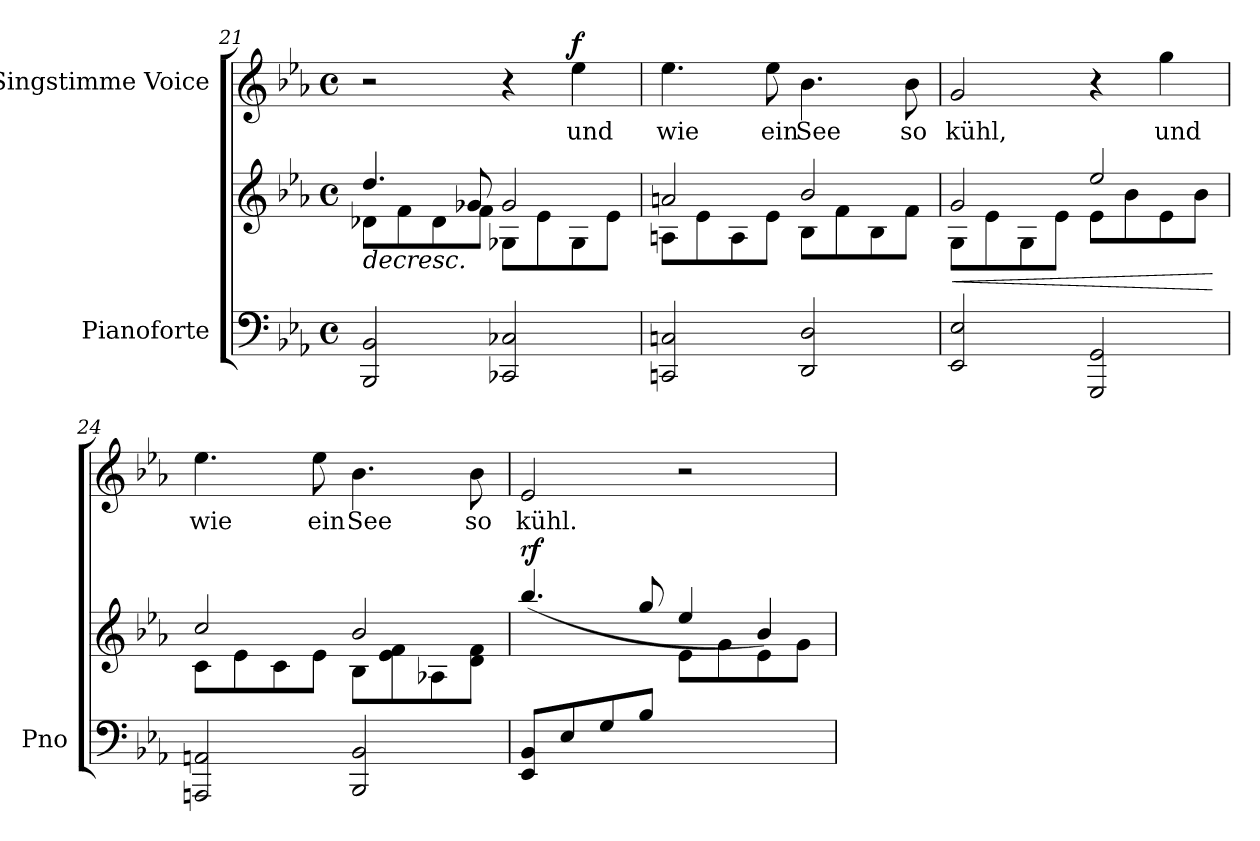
**kern	**kern	**dynam	**kern	**text	**dynam
*part2	*part2	*part2	*part1	*part1	*part1
*staff3	*staff2	*staff2/3	*staff1	*staff1	*staff1
*I"Pianoforte	*	*	*I"Singstimme Voice	*	*
*I'Pno	*	*	*	*	*
!!LO:LB:g=z
*clefF4	*clefG2	*	*clefG2	*	*
*k[b-e-a-]	*k[b-e-a-]	*	*k[b-e-a-]	*	*
*M4/4	*M4/4	*	*M4/4	*	*
*met(c)	*met(c)	*	*met(c)	*	*
=21	=21	=21	=21	=21	=21
!	!	!LO:HP:b	!	!	!
*	*^	*	*	*	*
2BBB-/ 2BB-/	4.dd/	8d-X\L	>	2r	.	.
.	.	8f\	.	.	.	.
.	.	8d-\	.	.	.	.
.	8g-X/	8f\J	.	.	.	.
2CC-X/ 2C-X/	2g-/	8G-X\L	.	4r	.	.
.	.	8e-\	.	.	.	.
!	!	!	!	!	!LO:LY:b	!LO:DY:a
.	.	8G-\	.	4ee-\	und	f
.	.	8e-\J	.	.	.	.
=22	=22	=22	=22	=22	=22	=22
!	!	!	!	!	!LO:LY:b	!
2CCn/ 2Cn/	2an/	8An\L	.	4.ee-\	wie	.
.	.	8e-\	.	.	.	.
.	.	8A\	.	.	.	.
!	!	!	!	!	!LO:LY:b	!
.	.	8e-\J	.	8ee-\	ein	.
!	!	!	!	!	!LO:LY:b	!
2DD/ 2D/	2b-/	8B-\L	.	4.b-\	See	.
.	.	8f\	.	.	.	.
.	.	8B-\	.	.	.	.
!	!	!	!	!	!LO:LY:b	!
.	.	8f\J	.	8b-\	so	.
=23	=23	=23	=23	=23	=23	=23
!	!	!	!LO:HP:b	!	!LO:LY:b	!
2EE-/ 2E-/	2g/	8G\L	<	2g/	kühl,	.
.	.	8e-\	.	.	.	.
.	.	8G\	.	.	.	.
.	.	8e-\J	.	.	.	.
2GGG/ 2GG/	2ee-/	8e-\L	]	4r	.	.
.	.	8b-\	.	.	.	.
!	!	!	!	!	!LO:LY:b	!
.	.	8e-\	.	4gg\	und	.
.	.	8b-\J	.	.	.	.
*	*v	*v	*	*	*	*
.	.	[	.	.	.
!!LO:PB:g=z
=24	=24	=24	=24	=24	=24
*	*^	*	*	*	*
!	!	!	!	!	!LO:LY:b	!
2AAAn/ 2AAn/	2cc/	8c\L	.	4.ee-\	wie	.
.	.	8e-\	.	.	.	.
.	.	8c\	.	.	.	.
!	!	!	!	!	!LO:LY:b	!
.	.	8e-\J	.	8ee-\	ein	.
!	!	!	!	!	!LO:LY:b	!
2BBB-/ 2BB-/	2b-/	8B-\L	.	4.b-\	See	.
.	.	8e-\ 8f\	.	.	.	.
.	.	8A-X\	.	.	.	.
!	!	!	!	!	!LO:LY:b	!
.	.	8d\ 8f\J	.	8b-\	so	.
!!LO:LB:g=z
=25	=25	=25	=25	=25	=25	=25
!	!	!	!LO:DY:a	!	!LO:LY:b	!
(<8EE-/ 8BB-/L	(>4.bb-/	2ryy	rf	2e-/	kühl.	.
8E-/	.	.	.	.	.	.
8G/	.	.	.	.	.	.
8B-/J	8gg/	.	.	.	.	.
2ryy	4ee-/	8e-\L	.	2r	.	.
.	.	8g\	.	.	.	.
.	4b-/)	8e-\	.	.	.	.
.	.	8g\J)	.	.	.	.
*	*v	*v	*	*	*	*
=	=	=	=	=	=
*-	*-	*-	*-	*-	*-
